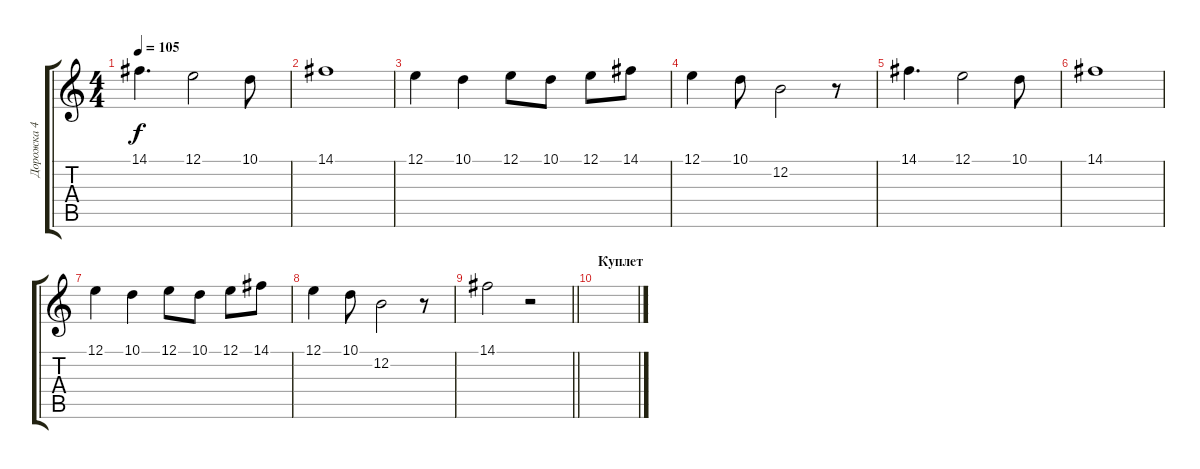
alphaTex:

\track ("Дорожка 4" "Дорожка 4") {instrument pad4choir}
\staff {score tabs}
\tuning (E4 B3 G3 D3 A2 E2) {hide}
\ts (4 4)
\tempo 105
\clef g2
\ks c
14.1.4{d dy f} 12.1.2 10.1.8 |
14.1.1 |
12.1.4 10.1.4 12.1.8 10.1.8 12.1.8 14.1.8 |
12.1.4 10.1.8 12.2.2 r.8 |
14.1.4{d} 12.1.2 10.1.8 |
14.1.1 |
12.1.4 10.1.4 12.1.8 10.1.8 12.1.8 14.1.8 |
12.1.4 10.1.8 12.2.2 r.8 |
\barLineRight lightlight
14.1.2 r.2 |
\section ("" "Куплет")
